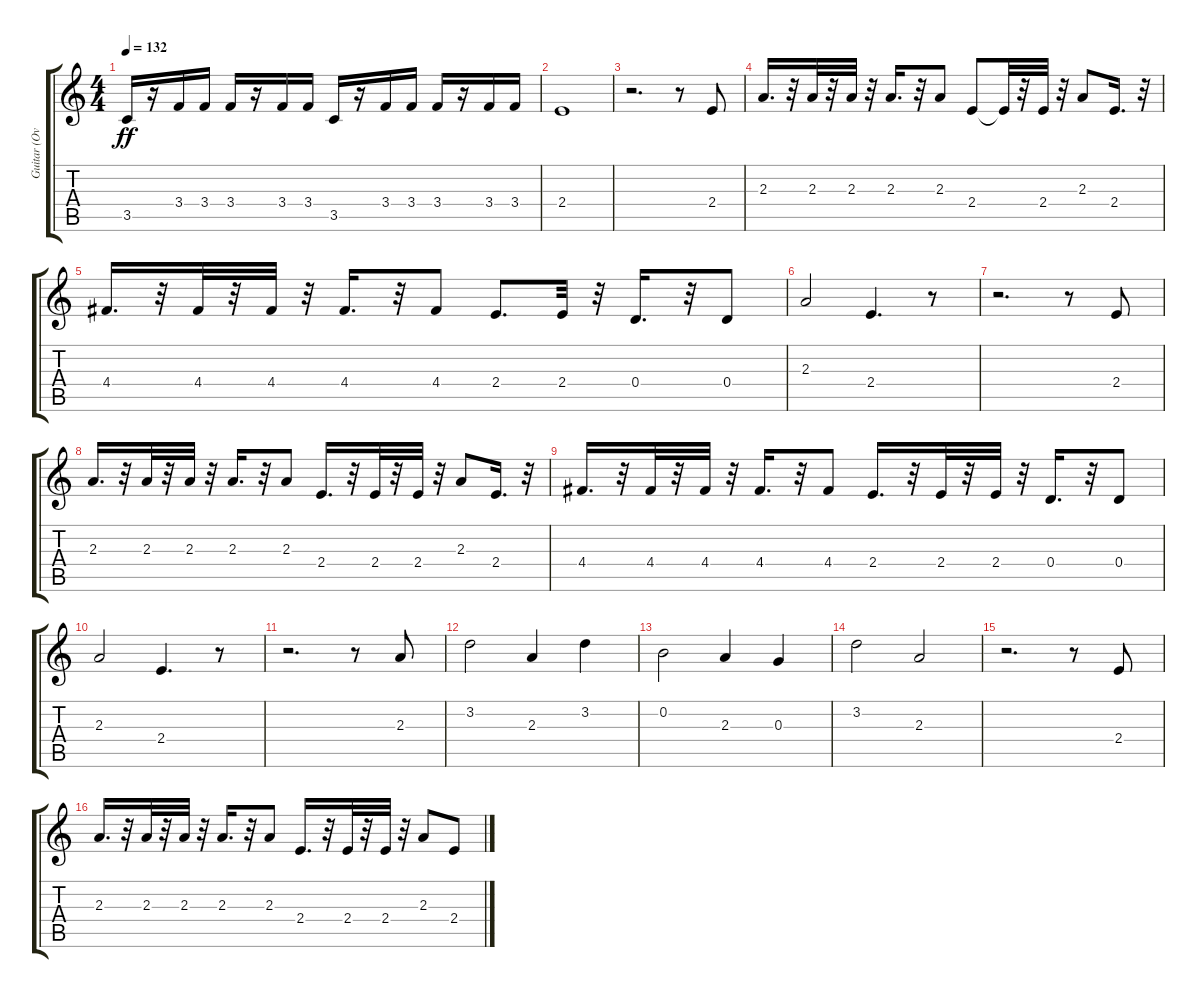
\track ("Guitar (Over Dub)" "Guitar (Ov") {instrument electricguitarclean}
\staff {score tabs}
\tuning (E4 B3 G3 D3 A2 E2) {hide}
\ts (4 4)
\tempo 132
\clef g2
\ks c
3.5.16{dy ff} r.16 3.4.16 3.4.16 3.4.16 r.16 3.4.16 3.4.16 3.5.16 r.16 3.4.16 3.4.16 3.4.16 r.16 3.4.16 3.4.16 |
2.4.1 |
r.2{d} r.8 2.4.8 |
2.3.16{d} r.32 2.3.32 r.32 2.3.32 r.32 2.3.16{d} r.32 2.3.8 2.4.8 2.4{t}.32 r.32 2.4.32 r.32 2.3.8 2.4.16{d} r.32 |
4.4.16{d} r.32 4.4.32 r.32 4.4.32 r.32 4.4.16{d} r.32 4.4.8 2.4.8{d} 2.4.32 r.32 0.4.16{d} r.32 0.4.8 |
2.3.2 2.4.4{d} r.8 |
r.2{d} r.8 2.4.8 |
2.3.16{d} r.32 2.3.32 r.32 2.3.32 r.32 2.3.16{d} r.32 2.3.8 2.4.16{d} r.32 2.4.32 r.32 2.4.32 r.32 2.3.8 2.4.16{d} r.32 |
4.4.16{d} r.32 4.4.32 r.32 4.4.32 r.32 4.4.16{d} r.32 4.4.8 2.4.16{d} r.32 2.4.32 r.32 2.4.32 r.32 0.4.16{d} r.32 0.4.8 |
2.3.2 2.4.4{d} r.8 |
r.2{d} r.8 2.3.8 |
3.2.2 2.3.4 3.2.4 |
0.2.2 2.3.4 0.3.4 |
3.2.2 2.3.2 |
r.2{d} r.8 2.4.8 |
2.3.16{d} r.32 2.3.32 r.32 2.3.32 r.32 2.3.16{d} r.32 2.3.8 2.4.16{d} r.32 2.4.32 r.32 2.4.32 r.32 2.3.8 2.4.8
